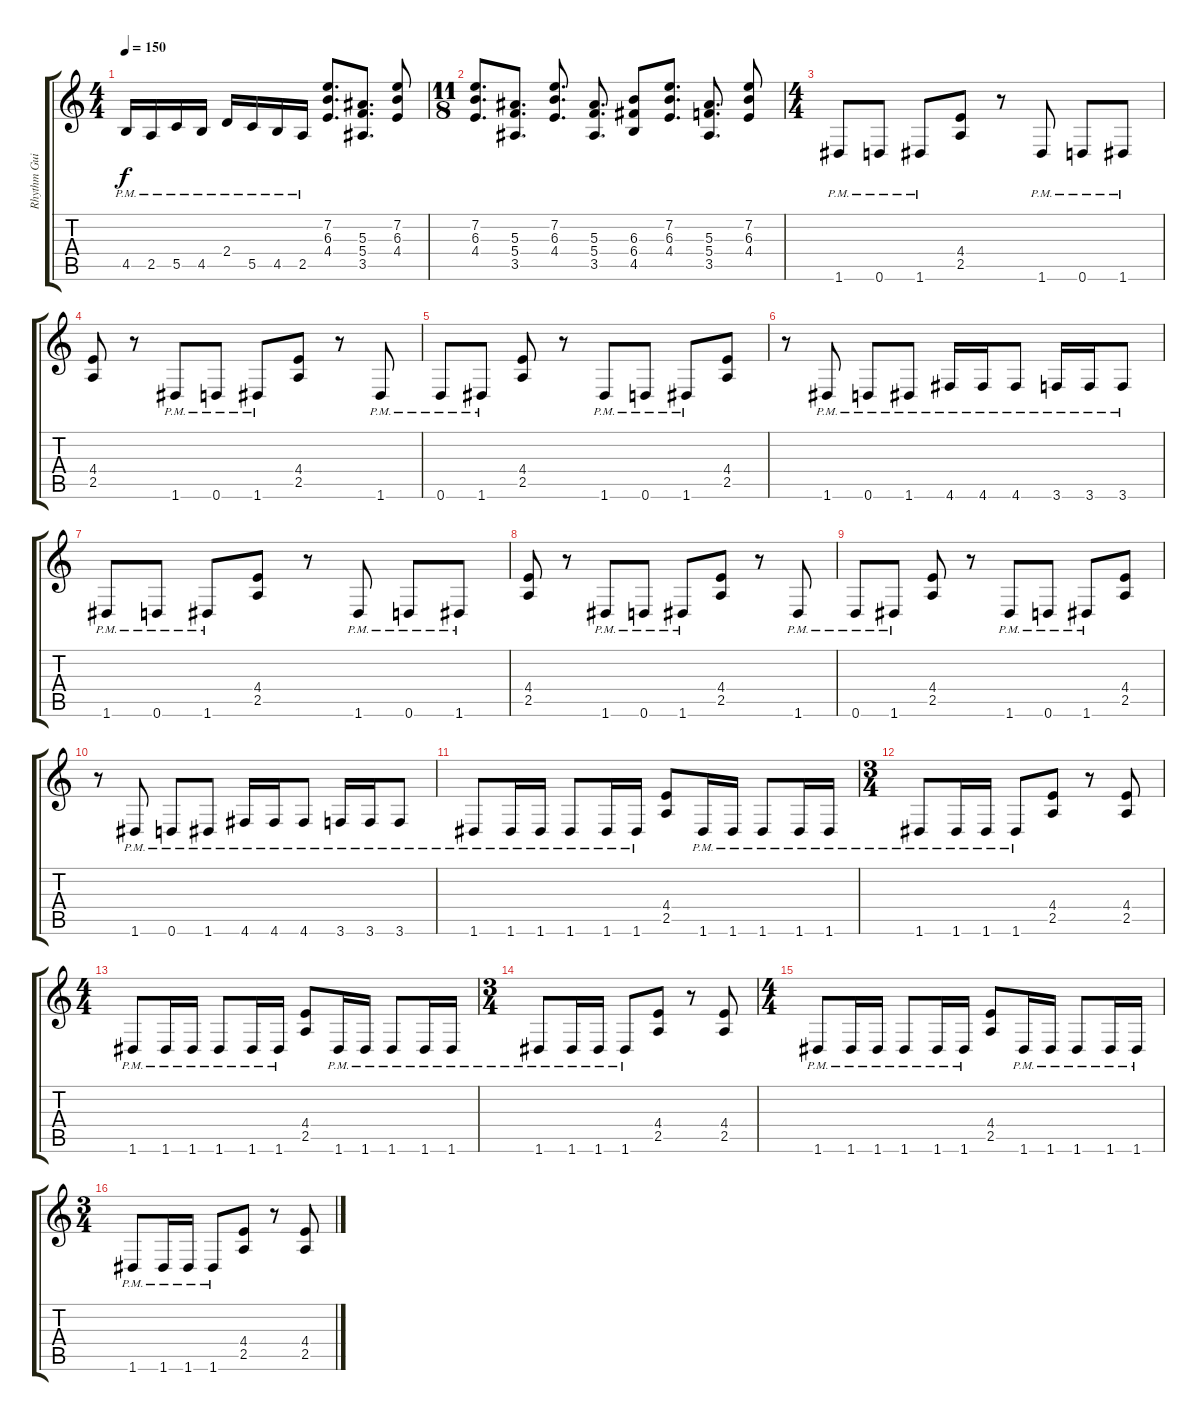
\track ("Rhythm Guitar" "Rhythm Gui") {instrument distortionguitar}
\staff {score tabs}
\tuning (D4 A3 F3 C3 G2 D2) {hide}
\ts (4 4)
\tempo 150
\clef g2
\ks c
4.5{pm}.16{dy f} 2.5{pm}.16 5.5{pm}.16 4.5{pm}.16 2.4{pm}.16 5.5{pm}.16 4.5{pm}.16 2.5{pm}.16 (7.2 6.3 4.4).8{d} (5.3 5.4 3.5).8{d} (7.2 6.3 4.4).8 |
\ts (11 8)
(7.2 6.3 4.4).8{d} (5.3 5.4 3.5).8{d} (7.2 6.3 4.4).8{d} (5.3 5.4 3.5).8{d} (6.3 6.4 4.5).8 (7.2 6.3 4.4).8{d} (5.3 5.4 3.5).8{d} (7.2 6.3 4.4).8 |
\ts (4 4)
1.6{pm}.8 0.6{pm}.8 1.6{pm}.8 (4.4 2.5).8 r.8 1.6{pm}.8 0.6{pm}.8 1.6{pm}.8 |
(4.4 2.5).8 r.8 1.6{pm}.8 0.6{pm}.8 1.6{pm}.8 (4.4 2.5).8 r.8 1.6{pm}.8 |
0.6{pm}.8 1.6{pm}.8 (4.4 2.5).8 r.8 1.6{pm}.8 0.6{pm}.8 1.6{pm}.8 (4.4 2.5).8 |
r.8 1.6{pm}.8 0.6{pm}.8 1.6{pm}.8 4.6{pm}.16 4.6{pm}.16 4.6{pm}.8 3.6{pm}.16 3.6{pm}.16 3.6{pm}.8 |
1.6{pm}.8 0.6{pm}.8 1.6{pm}.8 (4.4 2.5).8 r.8 1.6{pm}.8 0.6{pm}.8 1.6{pm}.8 |
(4.4 2.5).8 r.8 1.6{pm}.8 0.6{pm}.8 1.6{pm}.8 (4.4 2.5).8 r.8 1.6{pm}.8 |
0.6{pm}.8 1.6{pm}.8 (4.4 2.5).8 r.8 1.6{pm}.8 0.6{pm}.8 1.6{pm}.8 (4.4 2.5).8 |
r.8 1.6{pm}.8 0.6{pm}.8 1.6{pm}.8 4.6{pm}.16 4.6{pm}.16 4.6{pm}.8 3.6{pm}.16 3.6{pm}.16 3.6{pm}.8 |
1.6{pm}.8 1.6{pm}.16 1.6{pm}.16 1.6{pm}.8 1.6{pm}.16 1.6{pm}.16 (4.4 2.5).8 1.6{pm}.16 1.6{pm}.16 1.6{pm}.8 1.6{pm}.16 1.6{pm}.16 |
\ts (3 4)
1.6{pm}.8 1.6{pm}.16 1.6{pm}.16 1.6{pm}.8 (4.4 2.5).8 r.8 (4.4 2.5).8 |
\ts (4 4)
1.6{pm}.8 1.6{pm}.16 1.6{pm}.16 1.6{pm}.8 1.6{pm}.16 1.6{pm}.16 (4.4 2.5).8 1.6{pm}.16 1.6{pm}.16 1.6{pm}.8 1.6{pm}.16 1.6{pm}.16 |
\ts (3 4)
1.6{pm}.8 1.6{pm}.16 1.6{pm}.16 1.6{pm}.8 (4.4 2.5).8 r.8 (4.4 2.5).8 |
\ts (4 4)
1.6{pm}.8 1.6{pm}.16 1.6{pm}.16 1.6{pm}.8 1.6{pm}.16 1.6{pm}.16 (4.4 2.5).8 1.6{pm}.16 1.6{pm}.16 1.6{pm}.8 1.6{pm}.16 1.6{pm}.16 |
\ts (3 4)
1.6{pm}.8 1.6{pm}.16 1.6{pm}.16 1.6{pm}.8 (4.4 2.5).8 r.8 (4.4 2.5).8
